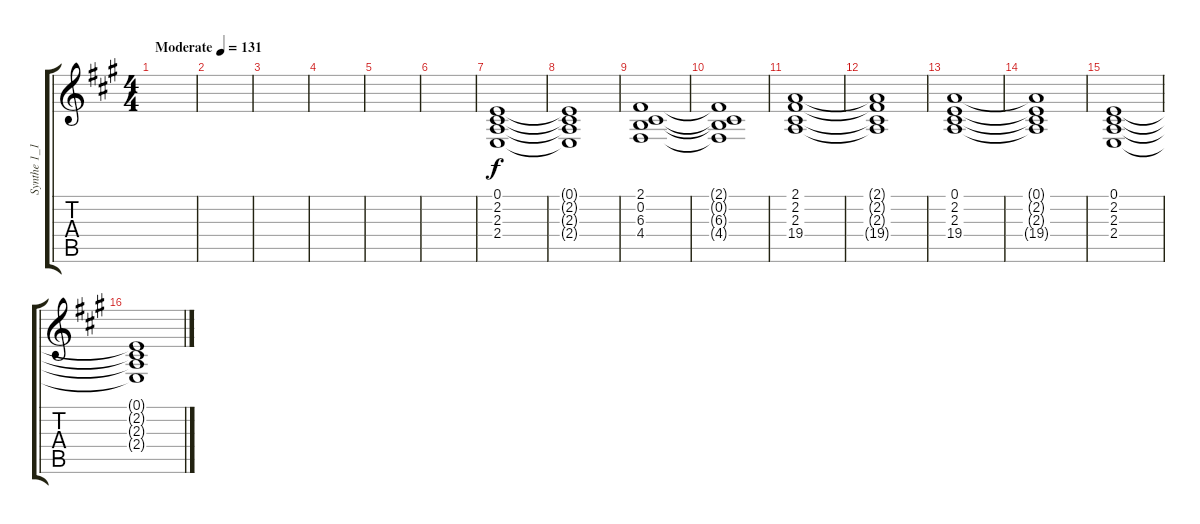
\track ("Synthe 1_1" "Synthe 1_1") {instrument synthstrings1}
\staff {score tabs}
\tuning (E4 B3 G3 D3 A2 E2) {hide}
\ts (4 4)
\tempo (131 "Moderate")
\clef g2
\ks a
|
|
|
|
|
|
(0.1 2.2 2.3 2.4).1 |
(0.1{t} 2.2{t} 2.3{t} 2.4{t}).1 |
(2.1 0.2 6.3 4.4).1 |
(2.1{t} 0.2{t} 6.3{t} 4.4{t}).1 |
(2.1 2.2 2.3 19.4).1 |
(2.1{t} 2.2{t} 2.3{t} 19.4{t}).1 |
(0.1 2.2 2.3 19.4).1 |
(0.1{t} 2.2{t} 2.3{t} 19.4{t}).1 |
(0.1 2.2 2.3 2.4).1 |
(0.1{t} 2.2{t} 2.3{t} 2.4{t}).1
